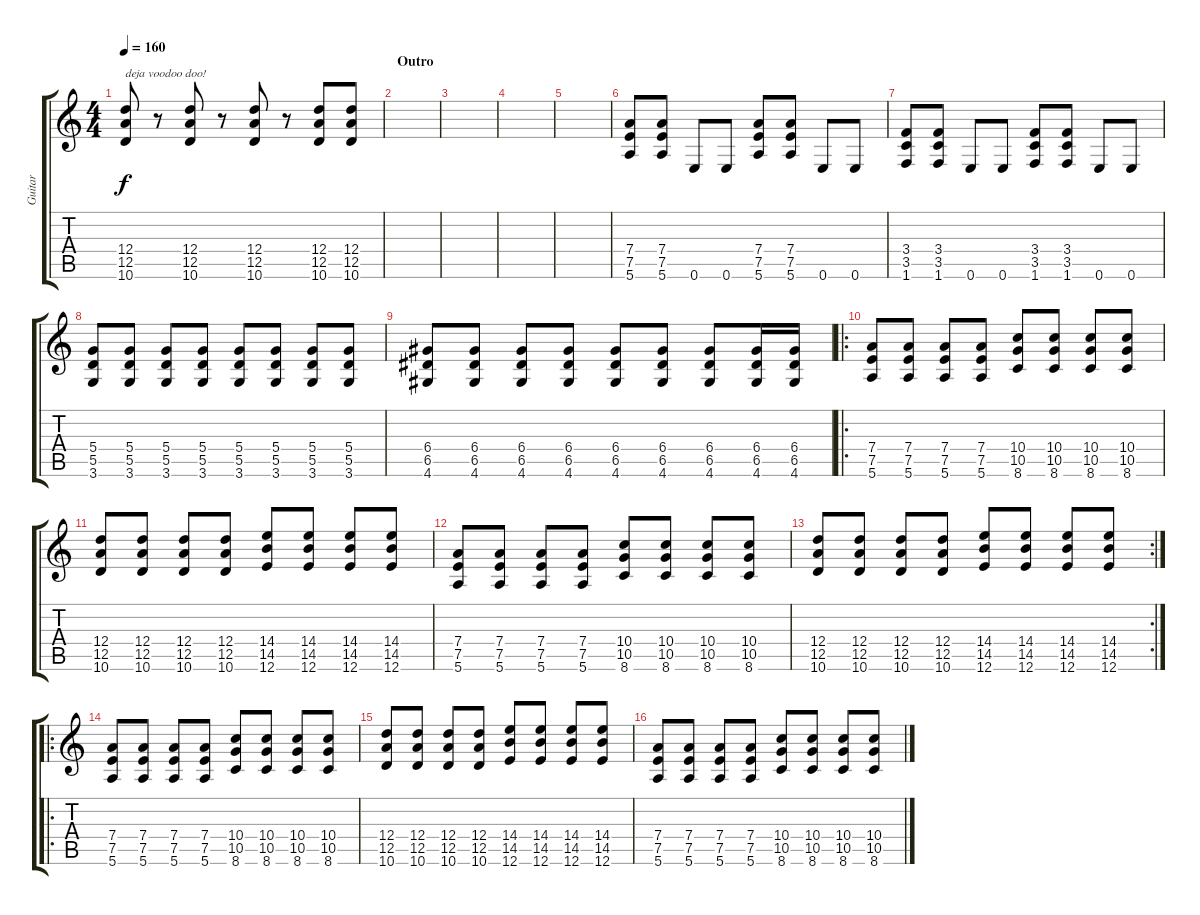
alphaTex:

\track ("Guitar" "Guitar") {instrument distortionguitar}
\staff {score tabs}
\tuning (E4 B3 G3 D3 A2 E2) {hide}
\ts (4 4)
\tempo 160
\clef g2
\ks c
(12.4 12.5 10.6).8{txt "deja voodoo doo!" dy f} r.8 (12.4 12.5 10.6).8 r.8 (12.4 12.5 10.6).8 r.8 (12.4 12.5 10.6).8 (12.4 12.5 10.6).8 |
\section ("" "Outro")
|
|
|
|
(7.4 7.5 5.6).8 (7.4 7.5 5.6).8 0.6.8 0.6.8 (7.4 7.5 5.6).8 (7.4 7.5 5.6).8 0.6.8 0.6.8 |
(3.4 3.5 1.6).8 (3.4 3.5 1.6).8 0.6.8 0.6.8 (3.4 3.5 1.6).8 (3.4 3.5 1.6).8 0.6.8 0.6.8 |
(5.4 5.5 3.6).8 (5.4 5.5 3.6).8 (5.4 5.5 3.6).8 (5.4 5.5 3.6).8 (5.4 5.5 3.6).8 (5.4 5.5 3.6).8 (5.4 5.5 3.6).8 (5.4 5.5 3.6).8 |
(6.4 6.5 4.6).8 (6.4 6.5 4.6).8 (6.4 6.5 4.6).8 (6.4 6.5 4.6).8 (6.4 6.5 4.6).8 (6.4 6.5 4.6).8 (6.4 6.5 4.6).8 (6.4 6.5 4.6).16 (6.4 6.5 4.6).16 |
\ro
(7.4 7.5 5.6).8 (7.4 7.5 5.6).8 (7.4 7.5 5.6).8 (7.4 7.5 5.6).8 (10.4 10.5 8.6).8 (10.4 10.5 8.6).8 (10.4 10.5 8.6).8 (10.4 10.5 8.6).8 |
(12.4 12.5 10.6).8 (12.4 12.5 10.6).8 (12.4 12.5 10.6).8 (12.4 12.5 10.6).8 (14.4 14.5 12.6).8 (14.4 14.5 12.6).8 (14.4 14.5 12.6).8 (14.4 14.5 12.6).8 |
(7.4 7.5 5.6).8 (7.4 7.5 5.6).8 (7.4 7.5 5.6).8 (7.4 7.5 5.6).8 (10.4 10.5 8.6).8 (10.4 10.5 8.6).8 (10.4 10.5 8.6).8 (10.4 10.5 8.6).8 |
\rc 2
(12.4 12.5 10.6).8 (12.4 12.5 10.6).8 (12.4 12.5 10.6).8 (12.4 12.5 10.6).8 (14.4 14.5 12.6).8 (14.4 14.5 12.6).8 (14.4 14.5 12.6).8 (14.4 14.5 12.6).8 |
\ro
(7.4 7.5 5.6).8 (7.4 7.5 5.6).8 (7.4 7.5 5.6).8 (7.4 7.5 5.6).8 (10.4 10.5 8.6).8 (10.4 10.5 8.6).8 (10.4 10.5 8.6).8 (10.4 10.5 8.6).8 |
(12.4 12.5 10.6).8 (12.4 12.5 10.6).8 (12.4 12.5 10.6).8 (12.4 12.5 10.6).8 (14.4 14.5 12.6).8 (14.4 14.5 12.6).8 (14.4 14.5 12.6).8 (14.4 14.5 12.6).8 |
(7.4 7.5 5.6).8 (7.4 7.5 5.6).8 (7.4 7.5 5.6).8 (7.4 7.5 5.6).8 (10.4 10.5 8.6).8 (10.4 10.5 8.6).8 (10.4 10.5 8.6).8 (10.4 10.5 8.6).8
